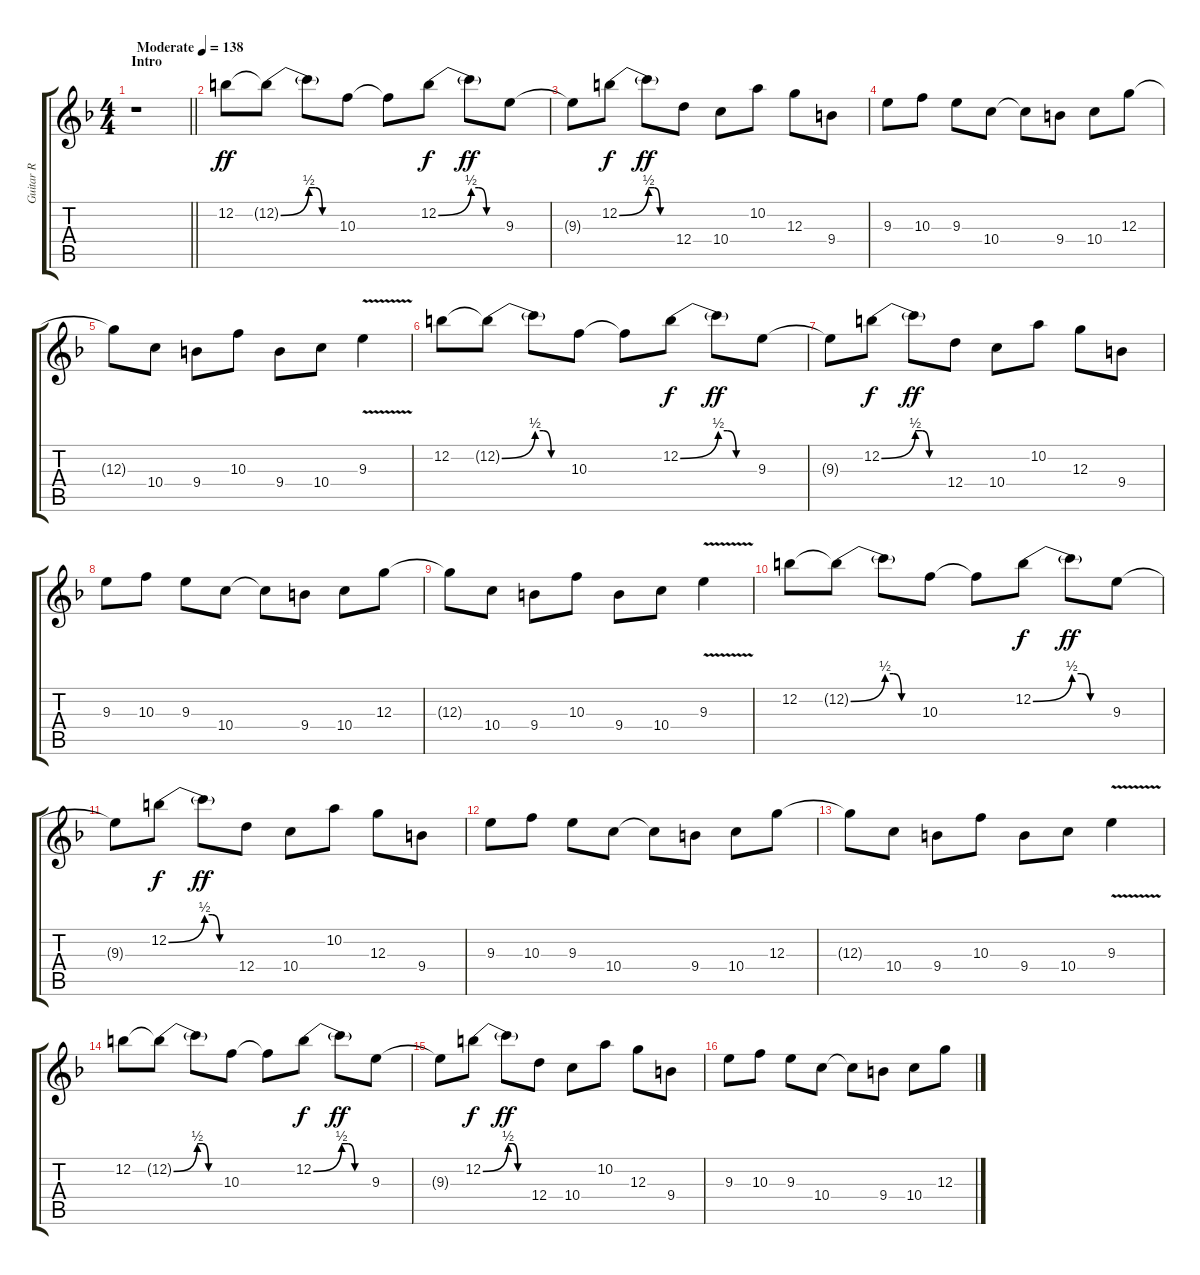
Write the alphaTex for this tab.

\track ("Guitar R" "Guitar R") {instrument overdrivenguitar}
\staff {score tabs}
\tuning (E4 B3 G3 D3 A2 D2) {hide}
\ts (4 4)
\section ("" "Intro")
\tempo (138 "Moderate")
\clef g2
\barLineRight lightlight
\ks f
r.1{dy ff instrument overdrivenguitar} |
12.2.8 12.2{be (bend 0 0 60 2) t}.8 12.2{be (custom 0 2 15 2 30 0 60 0) t}.8 10.3.8 10.3{t}.8 12.2{be (bend 0 0 60 2)}.8{dy f} 12.2{be (custom 0 2 15 2 30 0 60 0) t}.8{dy ff} 9.3.8 |
9.3{t}.8 12.2{be (bend 0 0 60 2)}.8{dy f} 12.2{be (custom 0 2 15 2 30 0 60 0) t}.8{dy ff} 12.4.8 10.4.8 10.2.8 12.3.8 9.4.8 |
9.3.8 10.3.8 9.3.8 10.4.8 10.4{t}.8 9.4.8 10.4.8 12.3.8 |
12.3{t}.8 10.4.8 9.4.8 10.3.8 9.4.8 10.4.8 9.3{v}.4 |
12.2.8 12.2{be (bend 0 0 60 2) t}.8 12.2{be (custom 0 2 15 2 30 0 60 0) t}.8 10.3.8 10.3{t}.8 12.2{be (bend 0 0 60 2)}.8{dy f} 12.2{be (custom 0 2 15 2 30 0 60 0) t}.8{dy ff} 9.3.8 |
9.3{t}.8 12.2{be (bend 0 0 60 2)}.8{dy f} 12.2{be (custom 0 2 15 2 30 0 60 0) t}.8{dy ff} 12.4.8 10.4.8 10.2.8 12.3.8 9.4.8 |
9.3.8 10.3.8 9.3.8 10.4.8 10.4{t}.8 9.4.8 10.4.8 12.3.8 |
12.3{t}.8 10.4.8 9.4.8 10.3.8 9.4.8 10.4.8 9.3{v}.4 |
12.2.8 12.2{be (bend 0 0 60 2) t}.8 12.2{be (custom 0 2 15 2 30 0 60 0) t}.8 10.3.8 10.3{t}.8 12.2{be (bend 0 0 60 2)}.8{dy f} 12.2{be (custom 0 2 15 2 30 0 60 0) t}.8{dy ff} 9.3.8 |
9.3{t}.8 12.2{be (bend 0 0 60 2)}.8{dy f} 12.2{be (custom 0 2 15 2 30 0 60 0) t}.8{dy ff} 12.4.8 10.4.8 10.2.8 12.3.8 9.4.8 |
9.3.8 10.3.8 9.3.8 10.4.8 10.4{t}.8 9.4.8 10.4.8 12.3.8 |
12.3{t}.8 10.4.8 9.4.8 10.3.8 9.4.8 10.4.8 9.3{v}.4 |
12.2.8 12.2{be (bend 0 0 60 2) t}.8 12.2{be (custom 0 2 15 2 30 0 60 0) t}.8 10.3.8 10.3{t}.8 12.2{be (bend 0 0 60 2)}.8{dy f} 12.2{be (custom 0 2 15 2 30 0 60 0) t}.8{dy ff} 9.3.8 |
9.3{t}.8 12.2{be (bend 0 0 60 2)}.8{dy f} 12.2{be (custom 0 2 15 2 30 0 60 0) t}.8{dy ff} 12.4.8 10.4.8 10.2.8 12.3.8 9.4.8 |
9.3.8 10.3.8 9.3.8 10.4.8 10.4{t}.8 9.4.8 10.4.8 12.3.8
